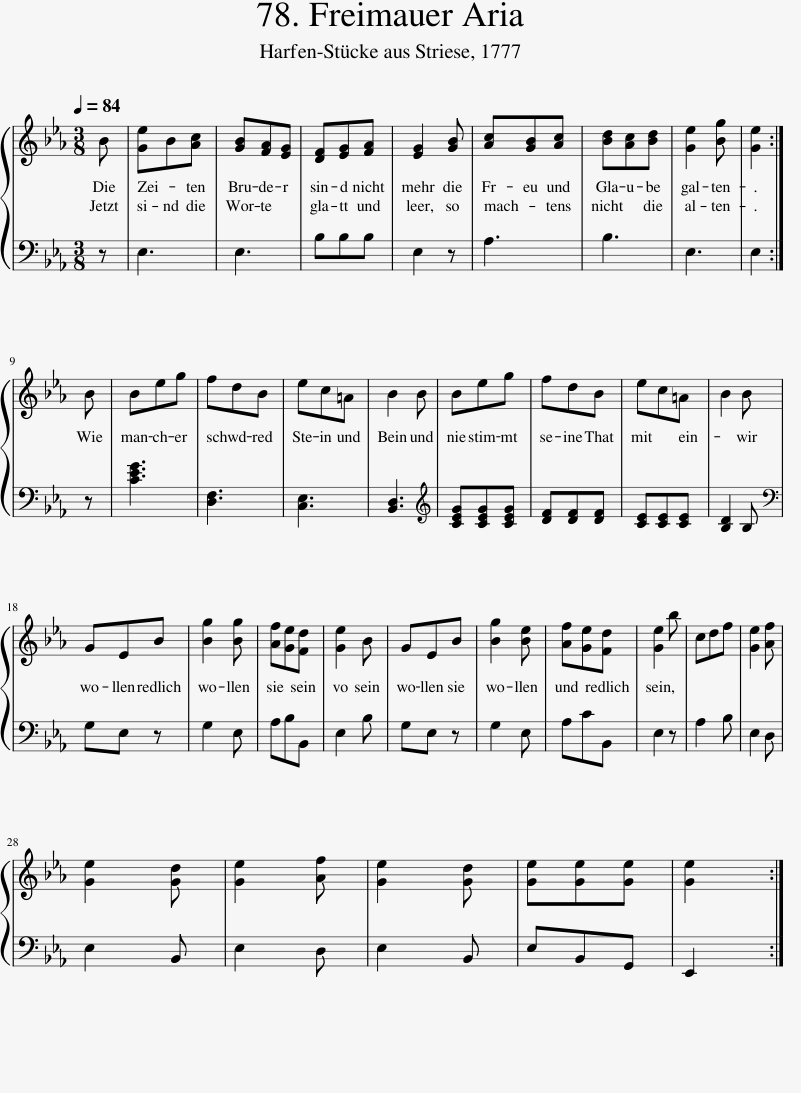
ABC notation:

X:1
%%score { 1 | 2 }
L:1/8
Q:1/4=84
M:3/8
I:linebreak $
K:Eb
V:1 treble
V:2 bass
V:1
 B | [Ge]B[Ac] | [GB][FA][EG] | [DF][EG][FA] | [EG]2 [GB] | %5
 [Ac][GB][Ac] | [Bd][Ac][Bd] | [Ge]2 [Bg] | [Ge]2 :|$ B | %10
 Beg | fdB | ec=A | B2 B | Beg | %15
 fdB | ec=A | B2 B |$ GEB | [Bg]2 [Bg] | %20
 [Af][Ge][Fd] | [Ge]2 B | GEB | [Bg]2 [Be] | [Af][Ge][Fd] | %25
 [Ge]2 b | cdf | [Ge]2 [Af] |$ [Ge]2 [Gd] | [Ge]2 [Af] | %30
 [Ge]2 [Gd] | [Ge][Ge][Ge] | [Ge]2 :| %33
V:2
 z | E,3 | E,3 | B,B,B, | E,2 z | %5
 A,3 | B,3 | E,3 | E,2 :|$ z | %10
 [CEG]3 | [D,F,]3 | [C,E,]3 | [B,,D,]3 |[K:treble] [CEG][CEG][CEG] | %15
 [DF][DF][DF] | [CE][CE][CE] | [B,D]2 B, |$[K:bass] G,E, z | G,2 E, | %20
 A,B,B,, | E,2 B, | G,E, z | G,2 E, | A,CB,, | %25
 E,2 z | A,2 B, | E,2 D, |$ E,2 B,, | E,2 D, | %30
 E,2 B,, | E,B,,G,, | E,,2 :| %33
